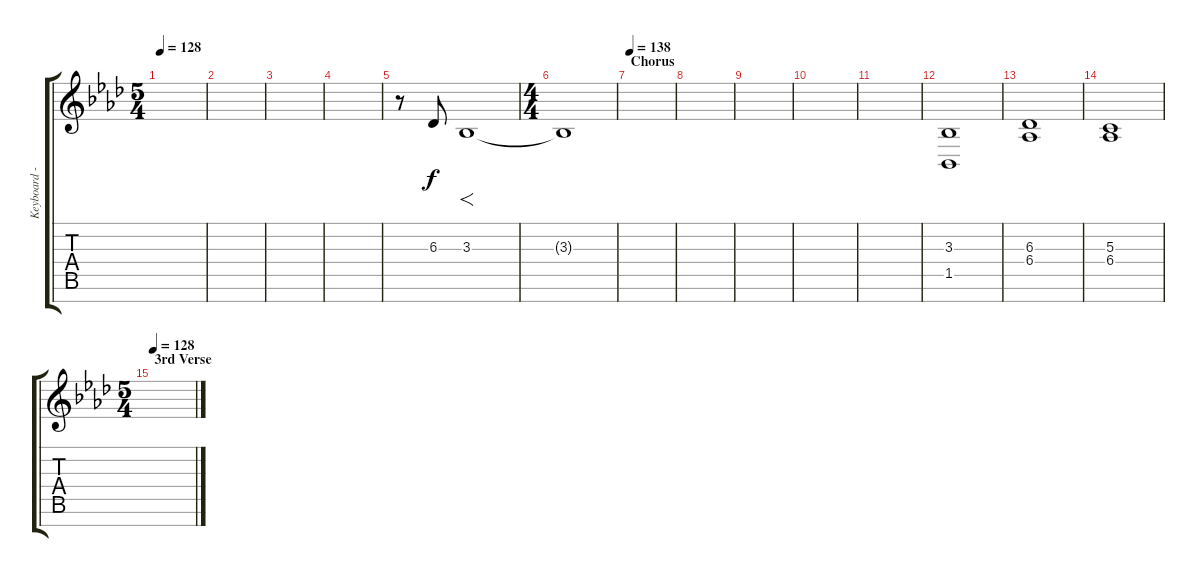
\track ("Keyboard - Geoff Downes" "Keyboard -") {instrument stringensemble1}
\staff {score tabs}
\tuning (E4 B3 G3 D3 A2 E2 B1) {hide}
\ts (5 4)
\tempo 128
\clef g2
\ks ab
|
|
|
|
r.8 6.3.8 3.3.1{f} |
\ts (4 4)
3.3{t}.1 |
\section ("" "Chorus")
\tempo 138
|
|
|
|
|
(3.3 1.5).1 |
(6.3 6.4).1 |
(5.3 6.4).1 |
\ts (5 4)
\section ("" "3rd Verse")
\tempo 128
